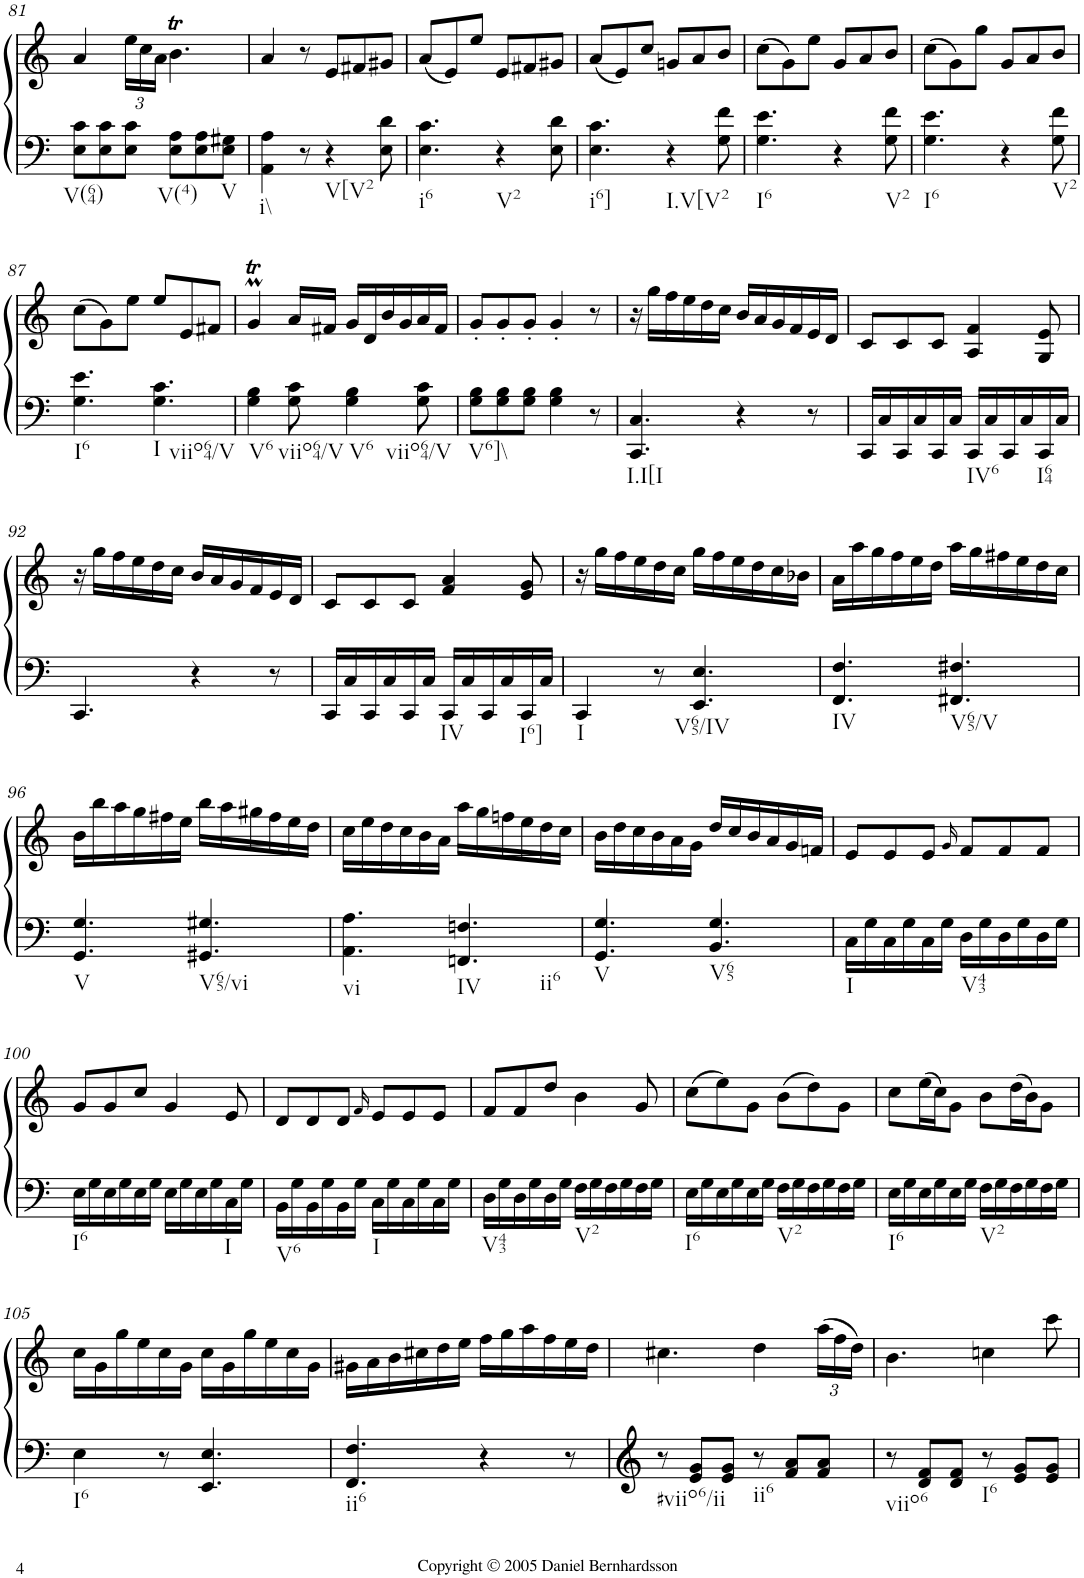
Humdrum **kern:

**kern	**kern
*part1	*part1
*staff2	*staff1
*I"Piano	*
*I'Pno.	*
!!LO:PB:g=z
*clefF4	*clefG2
*k[]	*k[]
*M6/8	*M6/8
=81	=81
!LO:TX:b:t=V(64)	!
8E\ 8c\L	4a/
8E\ 8c\	.
*	*Xbrackettup
8E\ 8c\J	24ee\LL
.	24cc\
.	24a\JJ
!LO:TX:b:t=V(4)	!
8E\ 8A\L	4.bt\
8E\ 8A\	.
!LO:TX:b:t=V	!
8E\ 8G#X\J	.
=82	=82
!LO:TX:b:t=i\\	!
4AA\ 4A\	4a/
8r	8r
!LO:TX:b:t=V[V2	!
4r	8e/L
.	8f#X/
8E\ 8d\	8g#X/J
=83	=83
!LO:TX:b:t=i6	!
4.E\ 4.c\	(8a/L
.	8e/)
.	8ee/J
!LO:TX:b:t=V2	!
4r	8e/L
.	8f#X/
8E\ 8d\	8g#X/J
=84	=84
!LO:TX:b:t=i6]	!
4.E\ 4.c\	(8a/L
.	8e/)
.	8cc/J
!LO:TX:b:t=I.V[V2	!
4r	8gn/L
.	8a/
8G\ 8f\	8b/J
=85	=85
!LO:TX:b:t=I6	!
4.G\ 4.e\	(8cc\L
.	8g\)
.	8ee\J
4r	8g/L
.	8a/
!LO:TX:b:t=V2	!
8G\ 8f\	8b/J
=86	=86
!LO:TX:b:t=I6	!
4.G\ 4.e\	(8cc\L
.	8g\)
.	8gg\J
4r	8g/L
.	8a/
!LO:TX:b:t=V2	!
8G\ 8f\	8b/J
!!LO:LB:g=z
=87	=87
!LO:TX:b:t=I6	!
4.G\ 4.e\	(8cc\L
.	8g\)
.	8ee\J
!LO:TX:b:t=I	!
!LO:TX:b:t=viio64/V	!
4.G\ 4.c\	8ee/L
.	8e/
.	8f#X/J
=88	=88
!LO:TX:b:t=V6	!
4G\ 4B\	4gMT/
!LO:TX:b:t=viio64/V	!
8G\ 8c\	16a/LL
.	16f#X/JJ
!LO:TX:b:t=V6	!
4G\ 4B\	16g/LL
.	16d/
.	16b/
.	16g/
!LO:TX:b:t=viio64/V	!
8G\ 8c\	16a/
.	16f#/JJ
=89	=89
!LO:TX:b:t=V6]\\	!
8G\ 8B\L	8g'/L
8G\ 8B\	8g'/
8G\ 8B\J	8g'/J
4G\ 4B\	4g'/
8r	8r
=90	=90
!LO:TX:b:t=I.I[I	!
4.CC/ 4.C/	16r
.	16gg\LL
.	16ff\
.	16ee\
.	16dd\
.	16cc\JJ
4r	16b/LL
.	16a/
.	16g/
.	16f/
8r	16e/
.	16d/JJ
=91	=91
16CC/LL	8c/L
16C/	.
16CC/	8c/
16C/	.
16CC/	8c/J
16C/JJ	.
!LO:TX:b:t=IV6	!
16CC/LL	4A/ 4f/
16C/	.
16CC/	.
16C/	.
!LO:TX:b:t=I64	!
16CC/	8G/ 8e/
16C/JJ	.
!!LO:LB:g=z
=92	=92
4.CC/	16r
.	16gg\LL
.	16ff\
.	16ee\
.	16dd\
.	16cc\JJ
4r	16b/LL
.	16a/
.	16g/
.	16f/
8r	16e/
.	16d/JJ
=93	=93
16CC/LL	8c/L
16C/	.
16CC/	8c/
16C/	.
16CC/	8c/J
16C/JJ	.
!LO:TX:b:t=IV	!
16CC/LL	4f/ 4a/
16C/	.
16CC/	.
16C/	.
!LO:TX:b:t=I6]	!
16CC/	8e/ 8g/
16C/JJ	.
=94	=94
!LO:TX:b:t=I	!
4CC/	16r
.	16gg\LL
.	16ff\
.	16ee\
8r	16dd\
.	16cc\JJ
!LO:TX:b:t=V65/IV	!
4.EE/ 4.E/	16gg\LL
.	16ff\
.	16ee\
.	16dd\
.	16cc\
.	16b-X\JJ
=95	=95
!LO:TX:b:t=IV	!
4.FF/ 4.F/	16a\LL
.	16aa\
.	16gg\
.	16ff\
.	16ee\
.	16dd\JJ
!LO:TX:b:t=V65/V	!
4.FF#X/ 4.F#X/	16aa\LL
.	16gg\
.	16ff#X\
.	16ee\
.	16dd\
.	16cc\JJ
!!LO:LB:g=z
=96	=96
!LO:TX:b:t=V	!
4.GG/ 4.G/	16b\LL
.	16bb\
.	16aa\
.	16gg\
.	16ff#X\
.	16ee\JJ
!LO:TX:b:t=V65/vi	!
4.GG#X/ 4.G#X/	16bb\LL
.	16aa\
.	16gg#X\
.	16ff#\
.	16ee\
.	16dd\JJ
=97	=97
!LO:TX:b:t=vi	!
4.AA\ 4.A\	16cc\LL
.	16ee\
.	16dd\
.	16cc\
.	16b\
.	16a\JJ
!LO:TX:b:t=IV	!
!LO:TX:b:t=ii6	!
4.FFn/ 4.Fn/	16aa\LL
.	16gg\
.	16ffn\
.	16ee\
.	16dd\
.	16cc\JJ
=98	=98
!LO:TX:b:t=V	!
4.GG/ 4.G/	16b\LL
.	16dd\
.	16cc\
.	16b\
.	16a\
.	16g\JJ
!LO:TX:b:t=V65	!
4.BB/ 4.G/	16dd/LL
.	16cc/
.	16b/
.	16a/
.	16g/
.	16fn/JJ
=99	=99
!LO:TX:b:t=I	!
16C\LL	8e/L
16G\	.
16C\	8e/
16G\	.
16C\	8e/J
16G\JJ	.
.	16qg/
!LO:TX:b:t=V43	!
16D\LL	8f/L
16G\	.
16D\	8f/
16G\	.
16D\	8f/J
16G\JJ	.
!!LO:LB:g=z
=100	=100
!LO:TX:b:t=I6	!
16E\LL	8g/L
16G\	.
16E\	8g/
16G\	.
16E\	8cc/J
16G\JJ	.
16E\LL	4g/
16G\	.
16E\	.
16G\	.
!LO:TX:b:t=I	!
16C\	8e/
16G\JJ	.
=101	=101
!LO:TX:b:t=V6	!
16BB\LL	8d/L
16G\	.
16BB\	8d/
16G\	.
16BB\	8d/J
16G\JJ	.
.	16qf/
!LO:TX:b:t=I	!
16C\LL	8e/L
16G\	.
16C\	8e/
16G\	.
16C\	8e/J
16G\JJ	.
=102	=102
!LO:TX:b:t=V43	!
16D\LL	8f/L
16G\	.
16D\	8f/
16G\	.
16D\	8dd/J
16G\JJ	.
!LO:TX:b:t=V2	!
16F\LL	4b\
16G\	.
16F\	.
16G\	.
16F\	8g/
16G\JJ	.
=103	=103
!LO:TX:b:t=I6	!
16E\LL	(8cc\L
16G\	.
16E\	8ee\)
16G\	.
16E\	8g\J
16G\JJ	.
!LO:TX:b:t=V2	!
16F\LL	(8b\L
16G\	.
16F\	8dd\)
16G\	.
16F\	8g\J
16G\JJ	.
=104	=104
!LO:TX:b:t=I6	!
16E\LL	8cc\L
16G\	.
16E\	(16ee\L
16G\	16cc\J)
16E\	8g\J
16G\JJ	.
!LO:TX:b:t=V2	!
16F\LL	8b\L
16G\	.
16F\	(16dd\L
16G\	16b\J)
16F\	8g\J
16G\JJ	.
!!LO:LB:g=z
=105	=105
!LO:TX:b:t=I6	!
4E\	16cc\LL
.	16g\
.	16gg\
.	16ee\
8r	16cc\
.	16g\JJ
4.EE/ 4.E/	16cc\LL
.	16g\
.	16gg\
.	16ee\
.	16cc\
.	16g\JJ
=106	=106
!LO:TX:b:t=ii6	!
4.FF/ 4.F/	16g#X\LL
.	16a\
.	16b\
.	16cc#X\
.	16dd\
.	16ee\JJ
4r	16ff\LL
.	16gg\
.	16aa\
.	16ff\
8r	16ee\
.	16dd\JJ
=107	=107
!LO:TX:b:t=#viio6/ii	!
8r	4.cc#X\
8e/ 8g/L	.
8e/ 8g/J	.
!LO:TX:b:t=ii6	!
8r	4dd\
8f/ 8a/L	.
8f/ 8a/J	(24aa\LL
.	24ff\
.	24dd\JJ)
=108	=108
!LO:TX:b:t=viio6	!
8r	4.b\
8d/ 8f/L	.
8d/ 8f/J	.
!LO:TX:b:t=I6	!
8r	4ccn\
8e/ 8g/L	.
8e/ 8g/J	8ccc\
=	=
*-	*-
